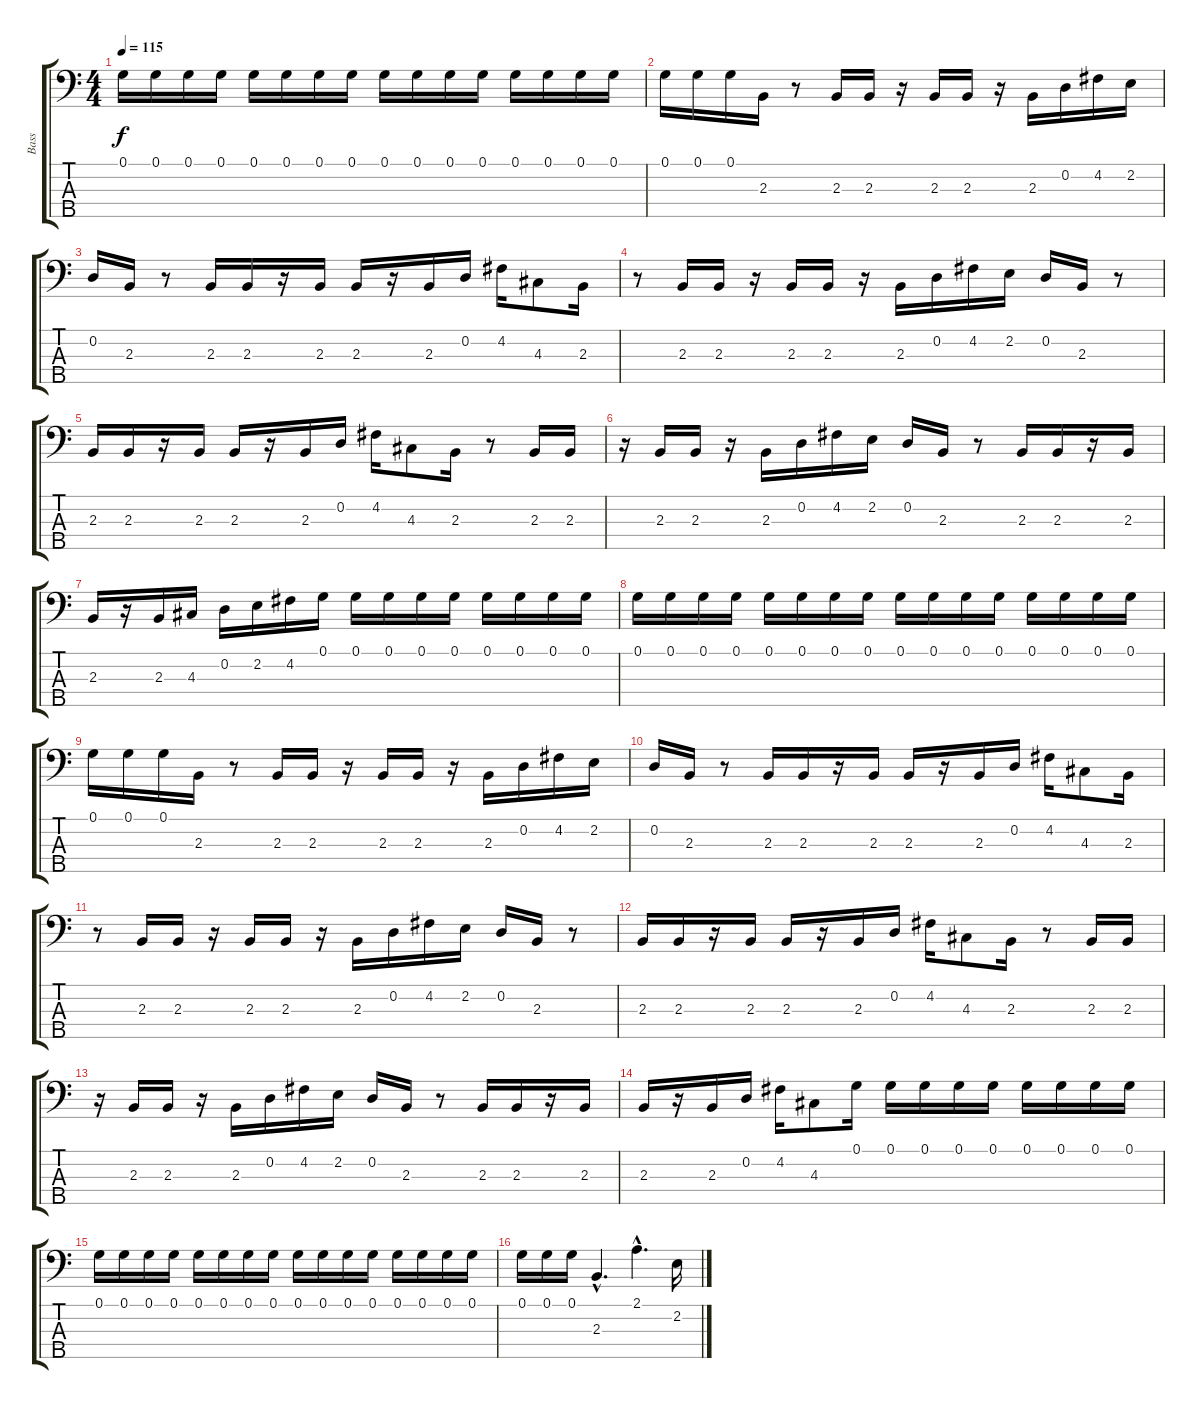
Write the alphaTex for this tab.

\track ("Bass" "Bass") {instrument electricbassfinger}
\staff {score tabs}
\tuning (G2 D2 A1 E1 B0) {hide}
\ts (4 4)
\tempo 115
\clef f4
\ks c
0.1.16{dy f} 0.1.16 0.1.16 0.1.16 0.1.16 0.1.16 0.1.16 0.1.16 0.1.16 0.1.16 0.1.16 0.1.16 0.1.16 0.1.16 0.1.16 0.1.16 |
0.1.16 0.1.16 0.1.16 2.3.16 r.8 2.3.16 2.3.16 r.16 2.3.16 2.3.16 r.16 2.3.16 0.2.16 4.2.16 2.2.16 |
0.2.16 2.3.16 r.8 2.3.16 2.3.16 r.16 2.3.16 2.3.16 r.16 2.3.16 0.2.16 4.2.16 4.3.8 2.3.16 |
r.8 2.3.16 2.3.16 r.16 2.3.16 2.3.16 r.16 2.3.16 0.2.16 4.2.16 2.2.16 0.2.16 2.3.16 r.8 |
2.3.16 2.3.16 r.16 2.3.16 2.3.16 r.16 2.3.16 0.2.16 4.2.16 4.3.8 2.3.16 r.8 2.3.16 2.3.16 |
r.16 2.3.16 2.3.16 r.16 2.3.16 0.2.16 4.2.16 2.2.16 0.2.16 2.3.16 r.8 2.3.16 2.3.16 r.16 2.3.16 |
2.3.16 r.16 2.3.16 4.3.16 0.2.16 2.2.16 4.2.16 0.1.16 0.1.16 0.1.16 0.1.16 0.1.16 0.1.16 0.1.16 0.1.16 0.1.16 |
0.1.16 0.1.16 0.1.16 0.1.16 0.1.16 0.1.16 0.1.16 0.1.16 0.1.16 0.1.16 0.1.16 0.1.16 0.1.16 0.1.16 0.1.16 0.1.16 |
0.1.16 0.1.16 0.1.16 2.3.16 r.8 2.3.16 2.3.16 r.16 2.3.16 2.3.16 r.16 2.3.16 0.2.16 4.2.16 2.2.16 |
0.2.16 2.3.16 r.8 2.3.16 2.3.16 r.16 2.3.16 2.3.16 r.16 2.3.16 0.2.16 4.2.16 4.3.8 2.3.16 |
r.8 2.3.16 2.3.16 r.16 2.3.16 2.3.16 r.16 2.3.16 0.2.16 4.2.16 2.2.16 0.2.16 2.3.16 r.8 |
2.3.16 2.3.16 r.16 2.3.16 2.3.16 r.16 2.3.16 0.2.16 4.2.16 4.3.8 2.3.16 r.8 2.3.16 2.3.16 |
r.16 2.3.16 2.3.16 r.16 2.3.16 0.2.16 4.2.16 2.2.16 0.2.16 2.3.16 r.8 2.3.16 2.3.16 r.16 2.3.16 |
2.3.16 r.16 2.3.16 0.2.16 4.2.16 4.3.8 0.1.16 0.1.16 0.1.16 0.1.16 0.1.16 0.1.16 0.1.16 0.1.16 0.1.16 |
0.1.16 0.1.16 0.1.16 0.1.16 0.1.16 0.1.16 0.1.16 0.1.16 0.1.16 0.1.16 0.1.16 0.1.16 0.1.16 0.1.16 0.1.16 0.1.16 |
0.1.16 0.1.16 0.1.16 2.3{hac}.4{d} 2.1{hac}.4{d} 2.2.16
